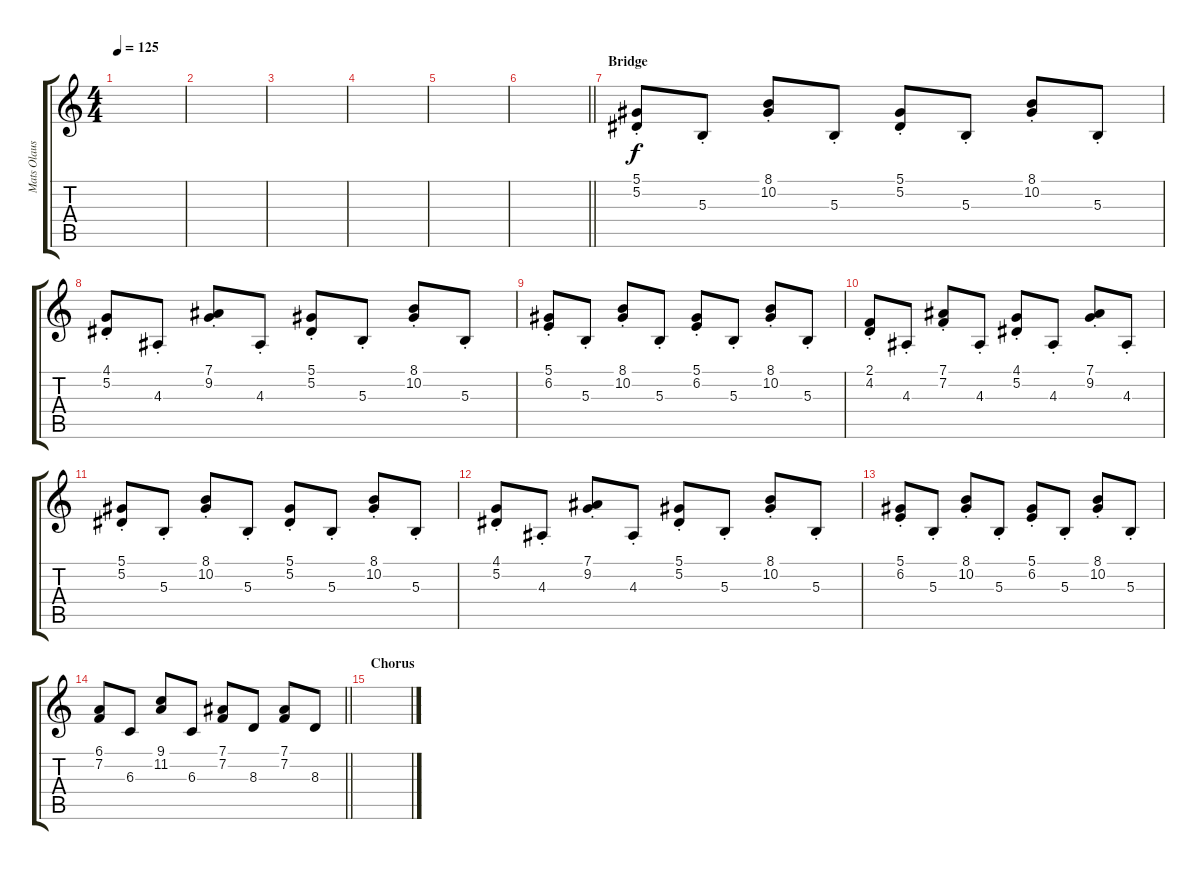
\track ("Mats Olausson" "Mats Olaus") {instrument cello}
\staff {score tabs}
\tuning (Eb4 Bb3 Gb3 Db3 Ab2 Eb2) {hide}
\ts (4 4)
\tempo 125
\clef g2
\ks c
|
|
|
|
|
\barLineRight lightlight
|
\section ("" "Bridge")
(5.1{st} 5.2{st}).8 5.3{st}.8 (8.1{st} 10.2{st}).8 5.3{st}.8 (5.1{st} 5.2{st}).8 5.3{st}.8 (8.1{st} 10.2{st}).8 5.3{st}.8 |
(4.1{st} 5.2{st}).8 4.3{st}.8 (7.1{st} 9.2{st}).8 4.3{st}.8 (5.1{st} 5.2{st}).8 5.3{st}.8 (8.1{st} 10.2{st}).8 5.3{st}.8 |
(5.1{st} 6.2{st}).8 5.3{st}.8 (8.1{st} 10.2{st}).8 5.3{st}.8 (5.1{st} 6.2{st}).8 5.3{st}.8 (8.1{st} 10.2{st}).8 5.3{st}.8 |
(2.1{st} 4.2{st}).8 4.3{st}.8 (7.1{st} 7.2{st}).8 4.3{st}.8 (4.1{st} 5.2{st}).8 4.3{st}.8 (7.1{st} 9.2{st}).8 4.3{st}.8 |
(5.1{st} 5.2{st}).8 5.3{st}.8 (8.1{st} 10.2{st}).8 5.3{st}.8 (5.1{st} 5.2{st}).8 5.3{st}.8 (8.1{st} 10.2{st}).8 5.3{st}.8 |
(4.1{st} 5.2{st}).8 4.3{st}.8 (7.1{st} 9.2{st}).8 4.3{st}.8 (5.1{st} 5.2{st}).8 5.3{st}.8 (8.1{st} 10.2{st}).8 5.3{st}.8 |
(5.1{st} 6.2{st}).8 5.3{st}.8 (8.1{st} 10.2{st}).8 5.3{st}.8 (5.1{st} 6.2{st}).8 5.3{st}.8 (8.1{st} 10.2{st}).8 5.3{st}.8 |
\barLineRight lightlight
(6.1 7.2).8 6.3.8 (9.1 11.2).8 6.3.8 (7.1 7.2).8 8.3.8 (7.1 7.2).8 8.3.8 |
\section ("" "Chorus")
